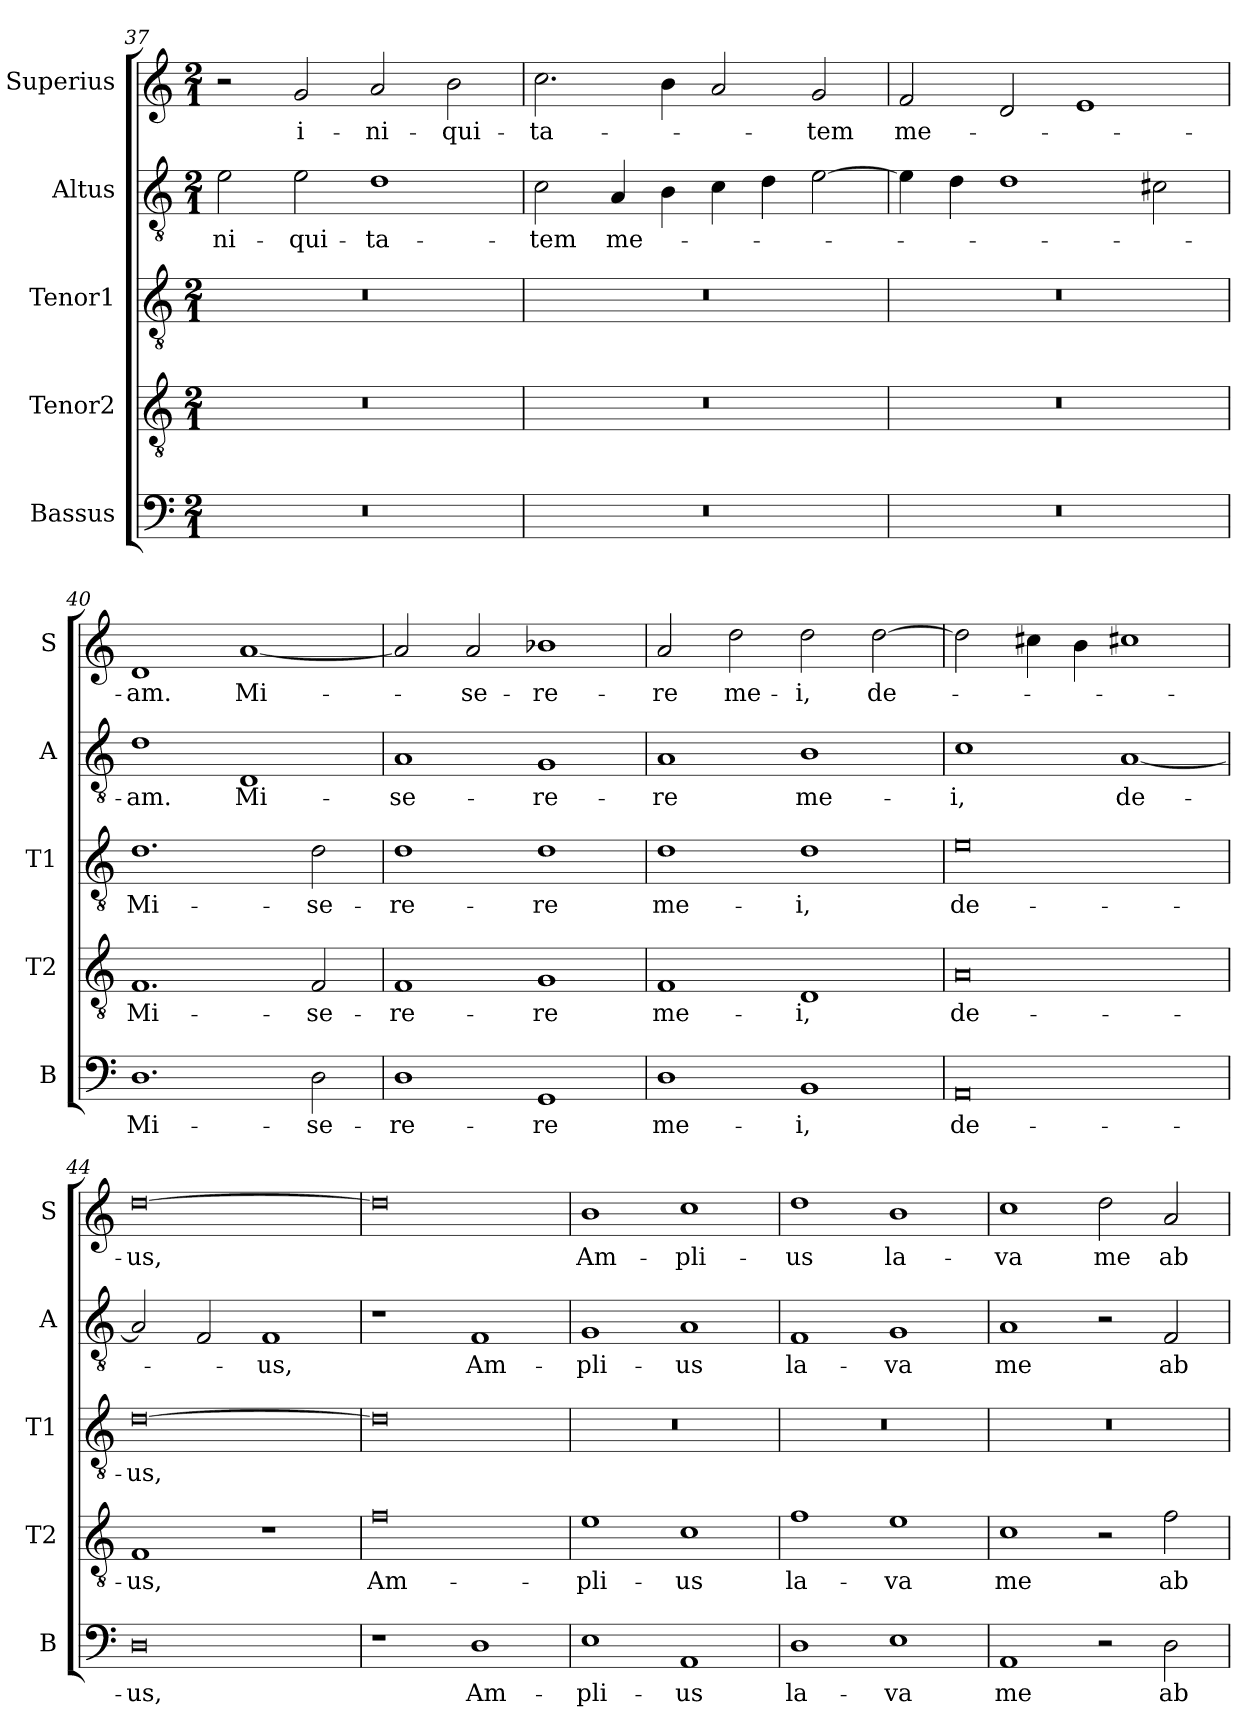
**kern	**text	**kern	**text	**kern	**text	**kern	**text	**kern	**text
*part5	*part5	*part4	*part4	*part3	*part3	*part2	*part2	*part1	*part1
*staff5	*staff5	*staff4	*staff4	*staff3	*staff3	*staff2	*staff2	*staff1	*staff1
*I"Bassus	*	*I"Tenor2	*	*I"Tenor1	*	*I"Altus	*	*I"Superius	*
*I'B	*	*I'T2	*	*I'T1	*	*I'A	*	*I'S	*
*clefF4	*	*clefGv2	*	*clefGv2	*	*clefGv2	*	*clefG2	*
*k[]	*	*k[]	*	*k[]	*	*k[]	*	*k[]	*
*M2/1	*	*M2/1	*	*M2/1	*	*M2/1	*	*M2/1	*
=37	=37	=37	=37	=37	=37	=37	=37	=37	=37
0r	.	0r	.	0r	.	2e	-ni-	2r	.
.	.	.	.	.	.	2e	-qui-	2g	i-
.	.	.	.	.	.	1d	-ta-	2a	-ni-
.	.	.	.	.	.	.	.	2b	-qui-
=38	=38	=38	=38	=38	=38	=38	=38	=38	=38
0r	.	0r	.	0r	.	2c	-tem	2.cc	-ta-
.	.	.	.	.	.	4A	me-	.	.
.	.	.	.	.	.	4B	.	4b	.
.	.	.	.	.	.	4c	.	2a	.
.	.	.	.	.	.	4d	.	.	.
.	.	.	.	.	.	[2e	.	2g	-tem
=39	=39	=39	=39	=39	=39	=39	=39	=39	=39
0r	.	0r	.	0r	.	4e]	.	2f	me-
.	.	.	.	.	.	4d	.	.	.
.	.	.	.	.	.	1d	.	2d	.
.	.	.	.	.	.	.	.	1e	.
.	.	.	.	.	.	2c#X	.	.	.
=40	=40	=40	=40	=40	=40	=40	=40	=40	=40
1.D	Mi-	1.F	Mi-	1.d	Mi-	1d	-am.	1d	-am.
.	.	.	.	.	.	1D	Mi-	[1a	Mi-
2D	-se-	2F	-se-	2d	-se-	.	.	.	.
=41	=41	=41	=41	=41	=41	=41	=41	=41	=41
1D	-re-	1F	-re-	1d	-re-	1A	-se-	2a]	.
.	.	.	.	.	.	.	.	2a	-se-
1GG	-re	1G	-re	1d	-re	1G	-re-	1b-X	-re-
=42	=42	=42	=42	=42	=42	=42	=42	=42	=42
1D	me-	1F	me-	1d	me-	1A	-re	2a	-re
.	.	.	.	.	.	.	.	2dd	me-
1BB	-i,	1D	-i,	1d	-i,	1B	me-	2dd	-i,
.	.	.	.	.	.	.	.	[2dd	de-
=43	=43	=43	=43	=43	=43	=43	=43	=43	=43
0AA	de-	0A	de-	0e	de-	1c	-i,	2dd]	.
.	.	.	.	.	.	.	.	4cc#X	.
.	.	.	.	.	.	.	.	4b	.
.	.	.	.	.	.	[1A	de-	1cc#X	.
=44	=44	=44	=44	=44	=44	=44	=44	=44	=44
0D	-us,	1F	-us,	[0d	-us,	2A]	.	[0dd	-us,
.	.	.	.	.	.	2F	.	.	.
.	.	1r	.	.	.	1F	-us,	.	.
=45	=45	=45	=45	=45	=45	=45	=45	=45	=45
1r	.	0f	Am-	0d]	.	1r	.	0dd]	.
1D	Am-	.	.	.	.	1F	Am-	.	.
=46	=46	=46	=46	=46	=46	=46	=46	=46	=46
1E	-pli-	1e	-pli-	0r	.	1G	-pli-	1b	Am-
1AA	-us	1c	-us	.	.	1A	-us	1cc	-pli-
=47	=47	=47	=47	=47	=47	=47	=47	=47	=47
1D	la-	1f	la-	0r	.	1F	la-	1dd	-us
1E	-va	1e	-va	.	.	1G	-va	1b	la-
=48	=48	=48	=48	=48	=48	=48	=48	=48	=48
1AA	me	1c	me	0r	.	1A	me	1cc	-va
2r	.	2r	.	.	.	2r	.	2dd	me
2D	ab	2f	ab	.	.	2F	ab	2a	ab
=	=	=	=	=	=	=	=	=	=
*-	*-	*-	*-	*-	*-	*-	*-	*-	*-
